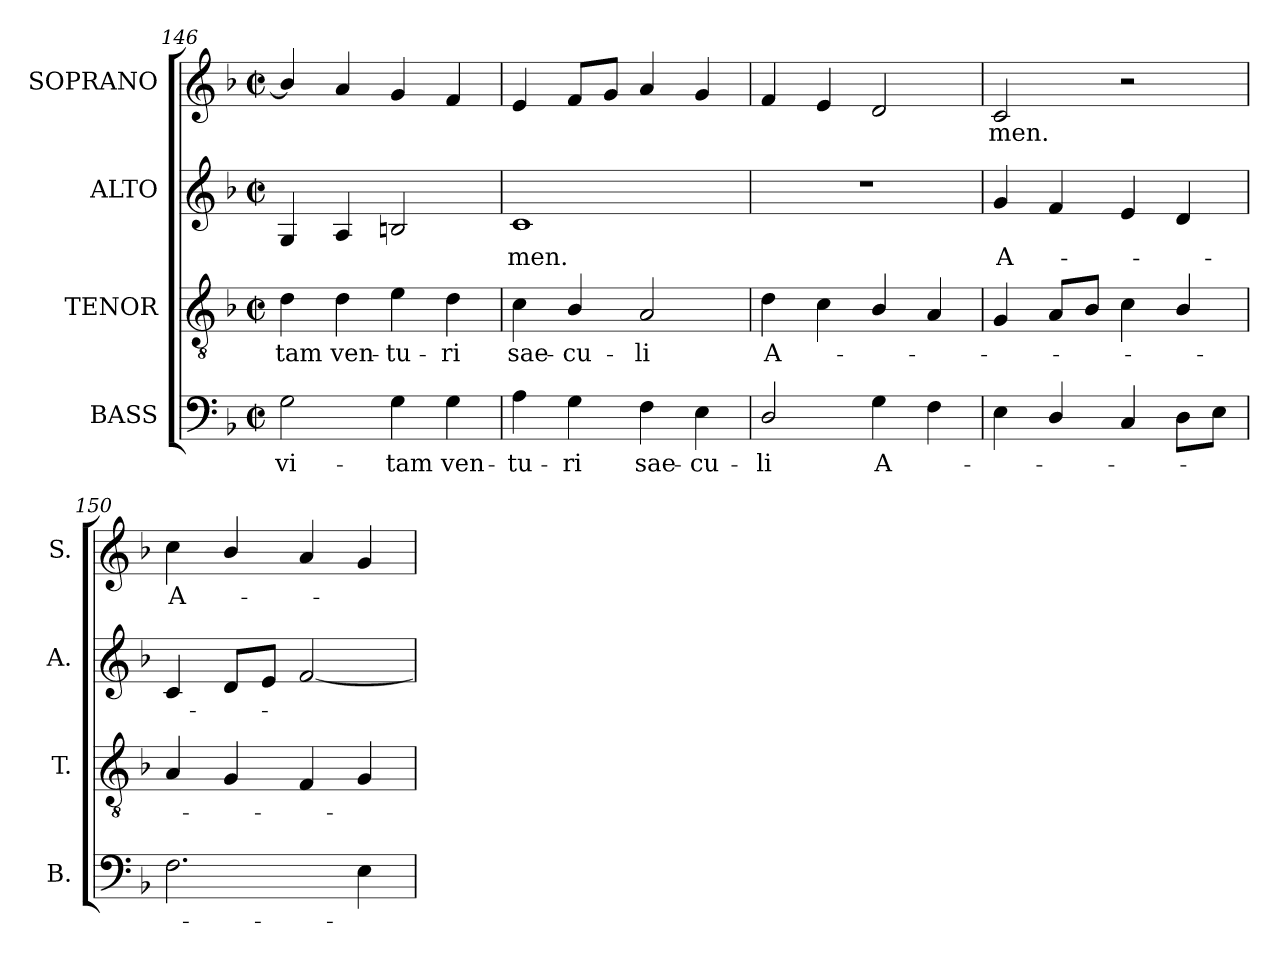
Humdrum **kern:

**kern	**text	**kern	**text	**kern	**text	**kern	**text
*part4	*part4	*part3	*part3	*part2	*part2	*part1	*part1
*staff4	*staff4	*staff3	*staff3	*staff2	*staff2	*staff1	*staff1
*I"BASS	*	*I"TENOR	*	*I"ALTO	*	*I"SOPRANO	*
*I'B.	*	*I'T.	*	*I'A.	*	*I'S.	*
!!LO:LB:g=z
*clefF4	*	*clefGv2	*	*clefG2	*	*clefG2	*
*	*	*ITrd7c12	*	*	*	*	*
*k[b-]	*	*k[b-]	*	*k[b-]	*	*k[b-]	*
*F:	*	*F:	*	*F:	*	*F:	*
*M2/2	*	*M2/2	*	*M2/2	*	*M2/2	*
*met(c|)	*	*met(c|)	*	*met(c|)	*	*met(c|)	*
=146	=146	=146	=146	=146	=146	=146	=146
!	!LO:LY:b:color=#000000	!	!	!	!	!	!
!	!	!	!LO:LY:b:color=#000000	!	!	!	!
2Gi\	vi-	4Di\	-tam	4Gi/	.	4b-i/]	.
!	!	!	!LO:LY:b:color=#000000	!	!	!	!
.	.	4Di\	ven-	4Ai/	.	4ai/	.
!	!LO:LY:b:color=#000000	!	!	!	!	!	!
!	!	!	!LO:LY:b:color=#000000	!	!	!	!
4Gi\	-tam	4Ei\	-tu-	2Bni/	.	4gi/	.
!	!LO:LY:b:color=#000000	!	!	!	!	!	!
!	!	!	!LO:LY:b:color=#000000	!	!	!	!
4Gi\	ven-	4Di\	-ri	.	.	4fi/	.
=147	=147	=147	=147	=147	=147	=147	=147
!	!LO:LY:b:color=#000000	!	!	!	!	!	!
!	!	!	!LO:LY:b:color=#000000	!	!	!	!
!	!	!	!	!	!LO:LY:b:color=#000000	!	!
4Ai\	-tu-	4Ci\	sae-	1ci	-men.	4ei/	.
!	!LO:LY:b:color=#000000	!	!	!	!	!	!
!	!	!	!LO:LY:b:color=#000000	!	!	!	!
4Gi\	-ri	4BB-i/	-cu-	.	.	8fi/L	.
.	.	.	.	.	.	8gi/J	.
!	!LO:LY:b:color=#000000	!	!	!	!	!	!
!	!	!	!LO:LY:b:color=#000000	!	!	!	!
4Fi\	sae-	2AAi/	-li	.	.	4ai/	.
!	!LO:LY:b:color=#000000	!	!	!	!	!	!
4Ei\	-cu-	.	.	.	.	4gi/	.
=148	=148	=148	=148	=148	=148	=148	=148
!	!LO:LY:b:color=#000000	!	!	!	!	!	!
!	!	!	!LO:LY:b:color=#000000	!	!	!	!
2Di/	-li	4Di\	A-	1r	.	4fi/	.
.	.	4Ci\	.	.	.	4ei/	.
!	!LO:LY:b:color=#000000	!	!	!	!	!	!
4Gi\	A-	4BB-i/	.	.	.	2di/	.
4Fi\	.	4AAi/	.	.	.	.	.
=149	=149	=149	=149	=149	=149	=149	=149
!	!	!	!	!	!LO:LY:b:color=#000000	!	!
!	!	!	!	!	!	!	!LO:LY:b:color=#000000
4Ei\	.	4GGi/	.	4gi/	A-	2ci/	-men.
4Di/	.	8AAi/L	.	4fi/	.	.	.
.	.	8BB-i/J	.	.	.	.	.
4Ci/	.	4Ci\	.	4ei/	.	2r	.
8Di\L	.	4BB-i/	.	4di/	.	.	.
8Ei\J	.	.	.	.	.	.	.
=150	=150	=150	=150	=150	=150	=150	=150
!	!	!	!	!	!	!	!LO:LY:b:color=#000000
2.Fi\	.	4AAi/	.	4ci/	.	4cci\	A-
.	.	4GGi/	.	8di/L	.	4b-i/	.
.	.	.	.	8ei/J	.	.	.
.	.	4FFi/	.	[2fi/	.	4ai/	.
4Ei\	.	4GGi/	.	.	.	4gi/	.
=	=	=	=	=	=	=	=
*-	*-	*-	*-	*-	*-	*-	*-
